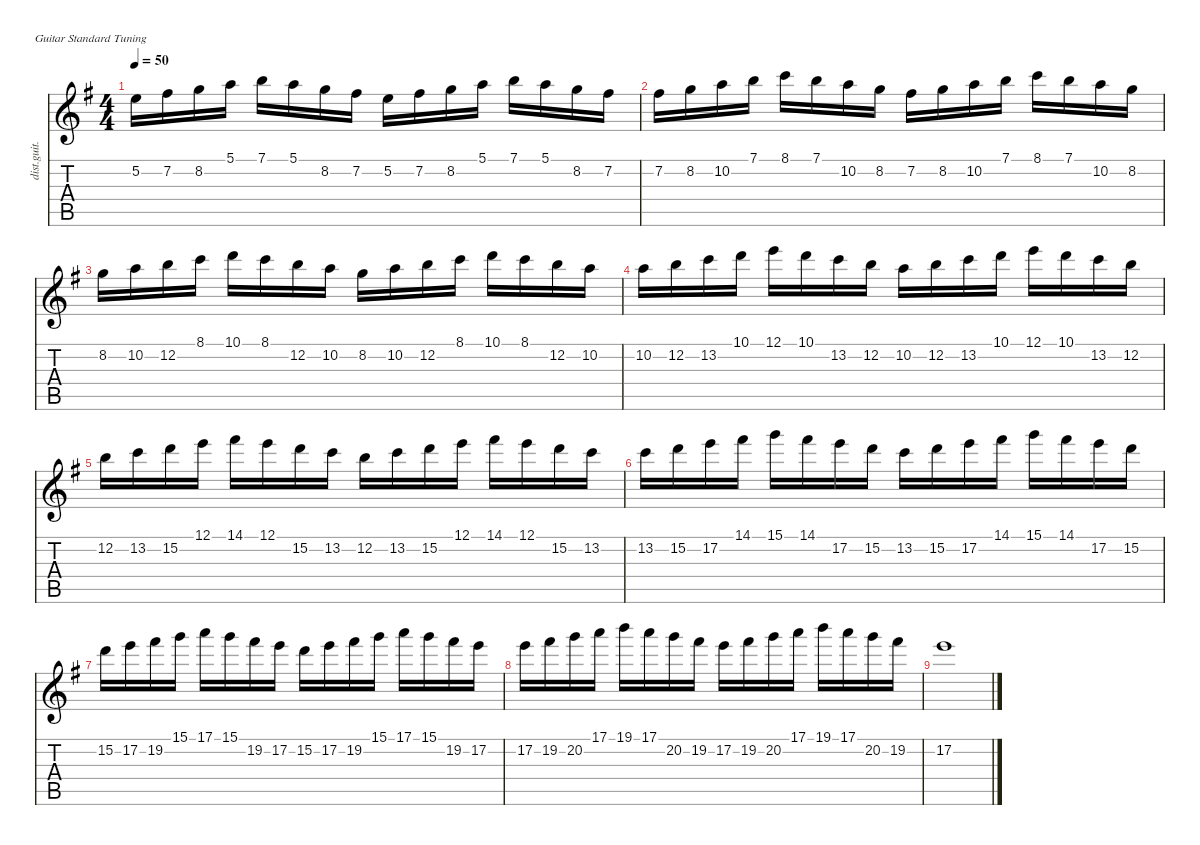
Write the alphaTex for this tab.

\defaultSystemsLayout 4
\hideDynamics
\bracketExtendMode nobrackets
\track ("Distortion Guitar" "dist.guit.") {instrument distortionguitar}
\staff {score tabs}
\tuning (E4 B3 G3 D3 A2 E2)
\ts (4 4)
\tempo 50
\clef g2
\ks g
5.2{acc forcenatural}.16{dy mf instrument distortionguitar beam Down} 7.2{acc #}.16{beam Down} 8.2{acc forcenatural}.16{beam Down} 5.1{acc forcenatural}.16{beam Down} 7.1{acc forcenatural}.16{beam Down} 5.1{acc forcenatural}.16{beam Down} 8.2{acc forcenatural}.16{beam Down} 7.2{acc #}.16{beam Down} 5.2{acc forcenatural}.16{beam Down} 7.2{acc #}.16{beam Down} 8.2{acc forcenatural}.16{beam Down} 5.1{acc forcenatural}.16{beam Down} 7.1{acc forcenatural}.16{beam Down} 5.1{acc forcenatural}.16{beam Down} 8.2{acc forcenatural}.16{beam Down} 7.2{acc #}.16{beam Down} |
7.2{acc #}.16{beam Down} 8.2{acc forcenatural}.16{beam Down} 10.2{acc forcenatural}.16{beam Down} 7.1{acc forcenatural}.16{beam Down} 8.1{acc forcenatural}.16{beam Down} 7.1{acc forcenatural}.16{beam Down} 10.2{acc forcenatural}.16{beam Down} 8.2{acc forcenatural}.16{beam Down} 7.2{acc #}.16{beam Down} 8.2{acc forcenatural}.16{beam Down} 10.2{acc forcenatural}.16{beam Down} 7.1{acc forcenatural}.16{beam Down} 8.1{acc forcenatural}.16{beam Down} 7.1{acc forcenatural}.16{beam Down} 10.2{acc forcenatural}.16{beam Down} 8.2{acc forcenatural}.16{beam Down} |
8.2{acc forcenatural}.16{beam Down} 10.2{acc forcenatural}.16{beam Down} 12.2{acc forcenatural}.16{beam Down} 8.1{acc forcenatural}.16{beam Down} 10.1{acc forcenatural}.16{beam Down} 8.1{acc forcenatural}.16{beam Down} 12.2{acc forcenatural}.16{beam Down} 10.2{acc forcenatural}.16{beam Down} 8.2{acc forcenatural}.16{beam Down} 10.2{acc forcenatural}.16{beam Down} 12.2{acc forcenatural}.16{beam Down} 8.1{acc forcenatural}.16{beam Down} 10.1{acc forcenatural}.16{beam Down} 8.1{acc forcenatural}.16{beam Down} 12.2{acc forcenatural}.16{beam Down} 10.2{acc forcenatural}.16{beam Down} |
10.2{acc forcenatural}.16{beam Down} 12.2{acc forcenatural}.16{beam Down} 13.2{acc forcenatural}.16{beam Down} 10.1{acc forcenatural}.16{beam Down} 12.1{acc forcenatural}.16{beam Down} 10.1{acc forcenatural}.16{beam Down} 13.2{acc forcenatural}.16{beam Down} 12.2{acc forcenatural}.16{beam Down} 10.2{acc forcenatural}.16{beam Down} 12.2{acc forcenatural}.16{beam Down} 13.2{acc forcenatural}.16{beam Down} 10.1{acc forcenatural}.16{beam Down} 12.1{acc forcenatural}.16{beam Down} 10.1{acc forcenatural}.16{beam Down} 13.2{acc forcenatural}.16{beam Down} 12.2{acc forcenatural}.16{beam Down} |
12.2{acc forcenatural}.16{beam Down} 13.2{acc forcenatural}.16{beam Down} 15.2{acc forcenatural}.16{beam Down} 12.1{acc forcenatural}.16{beam Down} 14.1{acc #}.16{beam Down} 12.1{acc forcenatural}.16{beam Down} 15.2{acc forcenatural}.16{beam Down} 13.2{acc forcenatural}.16{beam Down} 12.2{acc forcenatural}.16{beam Down} 13.2{acc forcenatural}.16{beam Down} 15.2{acc forcenatural}.16{beam Down} 12.1{acc forcenatural}.16{beam Down} 14.1{acc #}.16{beam Down} 12.1{acc forcenatural}.16{beam Down} 15.2{acc forcenatural}.16{beam Down} 13.2{acc forcenatural}.16{beam Down} |
13.2{acc forcenatural}.16{beam Down} 15.2{acc forcenatural}.16{beam Down} 17.2{acc forcenatural}.16{beam Down} 14.1{acc #}.16{beam Down} 15.1{acc forcenatural}.16{beam Down} 14.1{acc #}.16{beam Down} 17.2{acc forcenatural}.16{beam Down} 15.2{acc forcenatural}.16{beam Down} 13.2{acc forcenatural}.16{beam Down} 15.2{acc forcenatural}.16{beam Down} 17.2{acc forcenatural}.16{beam Down} 14.1{acc #}.16{beam Down} 15.1{acc forcenatural}.16{beam Down} 14.1{acc #}.16{beam Down} 17.2{acc forcenatural}.16{beam Down} 15.2{acc forcenatural}.16{beam Down} |
15.2{acc forcenatural}.16{beam Down} 17.2{acc forcenatural}.16{beam Down} 19.2{acc #}.16{beam Down} 15.1{acc forcenatural}.16{beam Down} 17.1{acc forcenatural}.16{beam Down} 15.1{acc forcenatural}.16{beam Down} 19.2{acc #}.16{beam Down} 17.2{acc forcenatural}.16{beam Down} 15.2{acc forcenatural}.16{beam Down} 17.2{acc forcenatural}.16{beam Down} 19.2{acc #}.16{beam Down} 15.1{acc forcenatural}.16{beam Down} 17.1{acc forcenatural}.16{beam Down} 15.1{acc forcenatural}.16{beam Down} 19.2{acc #}.16{beam Down} 17.2{acc forcenatural}.16{beam Down} |
17.2{acc forcenatural}.16{beam Down} 19.2{acc #}.16{beam Down} 20.2{acc forcenatural}.16{beam Down} 17.1{acc forcenatural}.16{beam Down} 19.1{acc forcenatural}.16{beam Down} 17.1{acc forcenatural}.16{beam Down} 20.2{acc forcenatural}.16{beam Down} 19.2{acc #}.16{beam Down} 17.2{acc forcenatural}.16{beam Down} 19.2{acc #}.16{beam Down} 20.2{acc forcenatural}.16{beam Down} 17.1{acc forcenatural}.16{beam Down} 19.1{acc forcenatural}.16{beam Down} 17.1{acc forcenatural}.16{beam Down} 20.2{acc forcenatural}.16{beam Down} 19.2{acc #}.16{beam Down} |
17.2{acc forcenatural}.1{beam Down}
